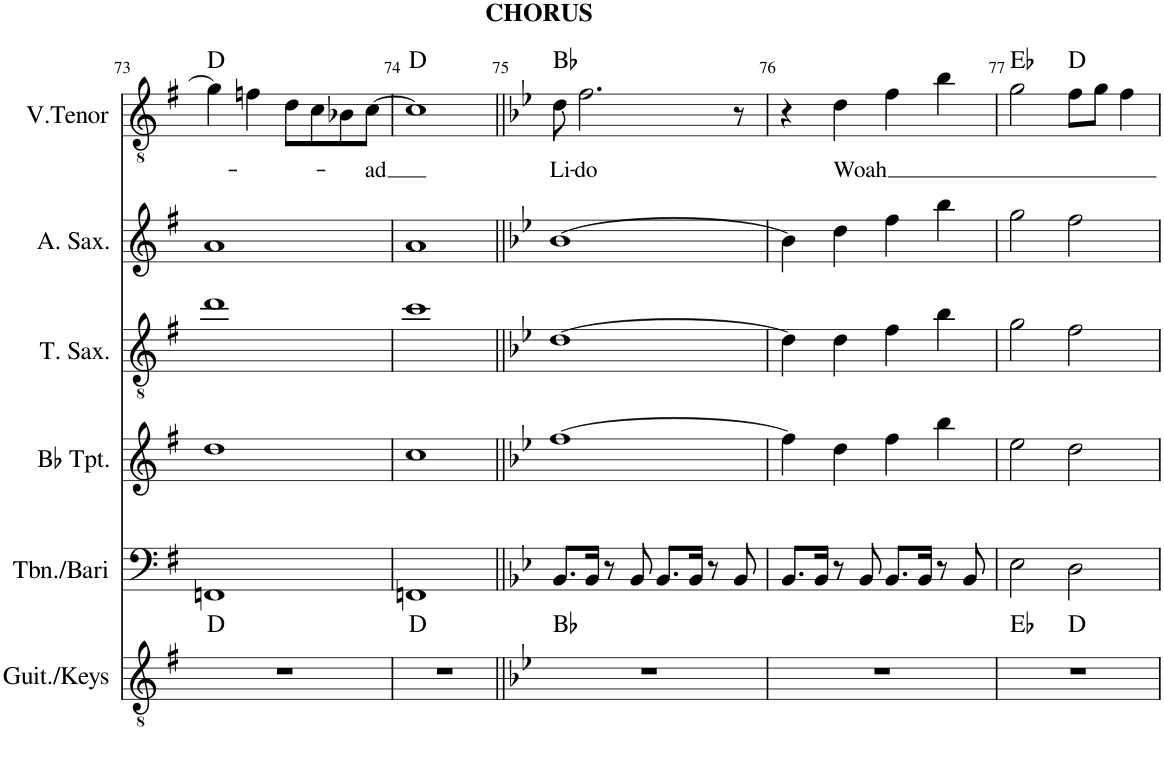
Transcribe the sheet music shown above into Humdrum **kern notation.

**kern	**harte	**kern	**kern	**kern	**kern	**kern	**text	**harte
*part6	*part6	*part5	*part4	*part3	*part2	*part1	*part1	*part1
*staff6	*	*staff5	*staff4	*staff3	*staff2	*staff1	*staff1	*
*I"Guit./Keys	*	*I"Trombone/Bari	*I"Bb Trumpet	*I"Tenor Saxophone	*I"Alto Saxophone	*I"V. Tenor	*	*
*I'Guit./Keys	*	*I'Tbn./Bari	*I'Bb Tpt.	*I'T. Sax.	*I'A. Sax.	*I'V.Tenor	*	*
!!LO:PB:g=z
*clefGv2	*	*clefF4	*clefG2	*clefGv2	*clefG2	*clefGv2	*	*
*	*	*	*ITrd1c2	*ITrd8c14	*ITrd5c9	*	*	*
*k[f#]	*	*k[f#]	*k[f#]	*k[f#]	*k[f#]	*k[f#]	*	*
*M4/4	*	*M4/4	*M4/4	*M4/4	*M4/4	*M4/4	*	*
=73	=73	=73	=73	=73	=73	=73	=73	=73
1r	D:maj	1FFn	1dd	1dd	1a	4g\]	.	D:maj
.	.	.	.	.	.	4fn\	.	.
.	.	.	.	.	.	8d\L	.	.
.	.	.	.	.	.	8c\	.	.
.	.	.	.	.	.	8B-X\	.	.
!	!	!	!	!	!	!	!LO:LY:b	!
.	.	.	.	.	.	[8c\J	-ad	.
=74	=74	=74	=74	=74	=74	=74	=74	=74
1r	D:maj	1FFn	1cc	1cc	1a	1c]	.	D:maj
=75||	=75||	=75||	=75||	=75||	=75||	=75||	=75||	=75||
*k[b-e-]	*	*k[b-e-]	*k[b-e-]	*k[b-e-]	*k[b-e-]	*k[b-e-]	*	*
!	!	!	!	!	!	!LO:TX:a:B:t=CHORUS	!	!
!	!	!	!	!	!	!	!LO:LY:b	!
1r	Bb:maj	8.BB-/L	[1ff	[1d	[1b-	8d\	Li-	Bb:maj
!	!	!	!	!	!	!	!LO:LY:b	!
.	.	.	.	.	.	2.f\	-do	.
.	.	16BB-/Jk	.	.	.	.	.	.
.	.	8r	.	.	.	.	.	.
.	.	8BB-/	.	.	.	.	.	.
.	.	8.BB-/L	.	.	.	.	.	.
.	.	16BB-/Jk	.	.	.	.	.	.
.	.	8r	.	.	.	.	.	.
.	.	8BB-/	.	.	.	8r	.	.
=76	=76	=76	=76	=76	=76	=76	=76	=76
1r	.	8.BB-/L	4ff\]	4d\]	4b-\]	4r	.	.
.	.	16BB-/Jk	.	.	.	.	.	.
!	!	!	!	!	!	!	!LO:LY:b	!
.	.	8r	4dd\	4d\	4dd\	4d\	Woah	.
.	.	8BB-/	.	.	.	.	.	.
.	.	8.BB-/L	4ff\	4f\	4ff\	4f\	.	.
.	.	16BB-/Jk	.	.	.	.	.	.
.	.	8r	4bb-\	4b-\	4bb-\	4b-\	.	.
.	.	8BB-/	.	.	.	.	.	.
=77	=77	=77	=77	=77	=77	=77	=77	=77
*^	*	*	*	*	*	*	*	*
1r	2ryy	Eb:maj	2E-\	2ee-\	2g\	2gg\	2g\	.	Eb:maj
.	2ryy	D:maj	2D\	2dd\	2f\	2ff\	8f\L	.	D:maj
.	.	.	.	.	.	.	8g\J	.	.
.	.	.	.	.	.	.	4f\	.	.
*v	*v	*	*	*	*	*	*	*	*
=	=	=	=	=	=	=	=	=
*-	*-	*-	*-	*-	*-	*-	*-	*-
